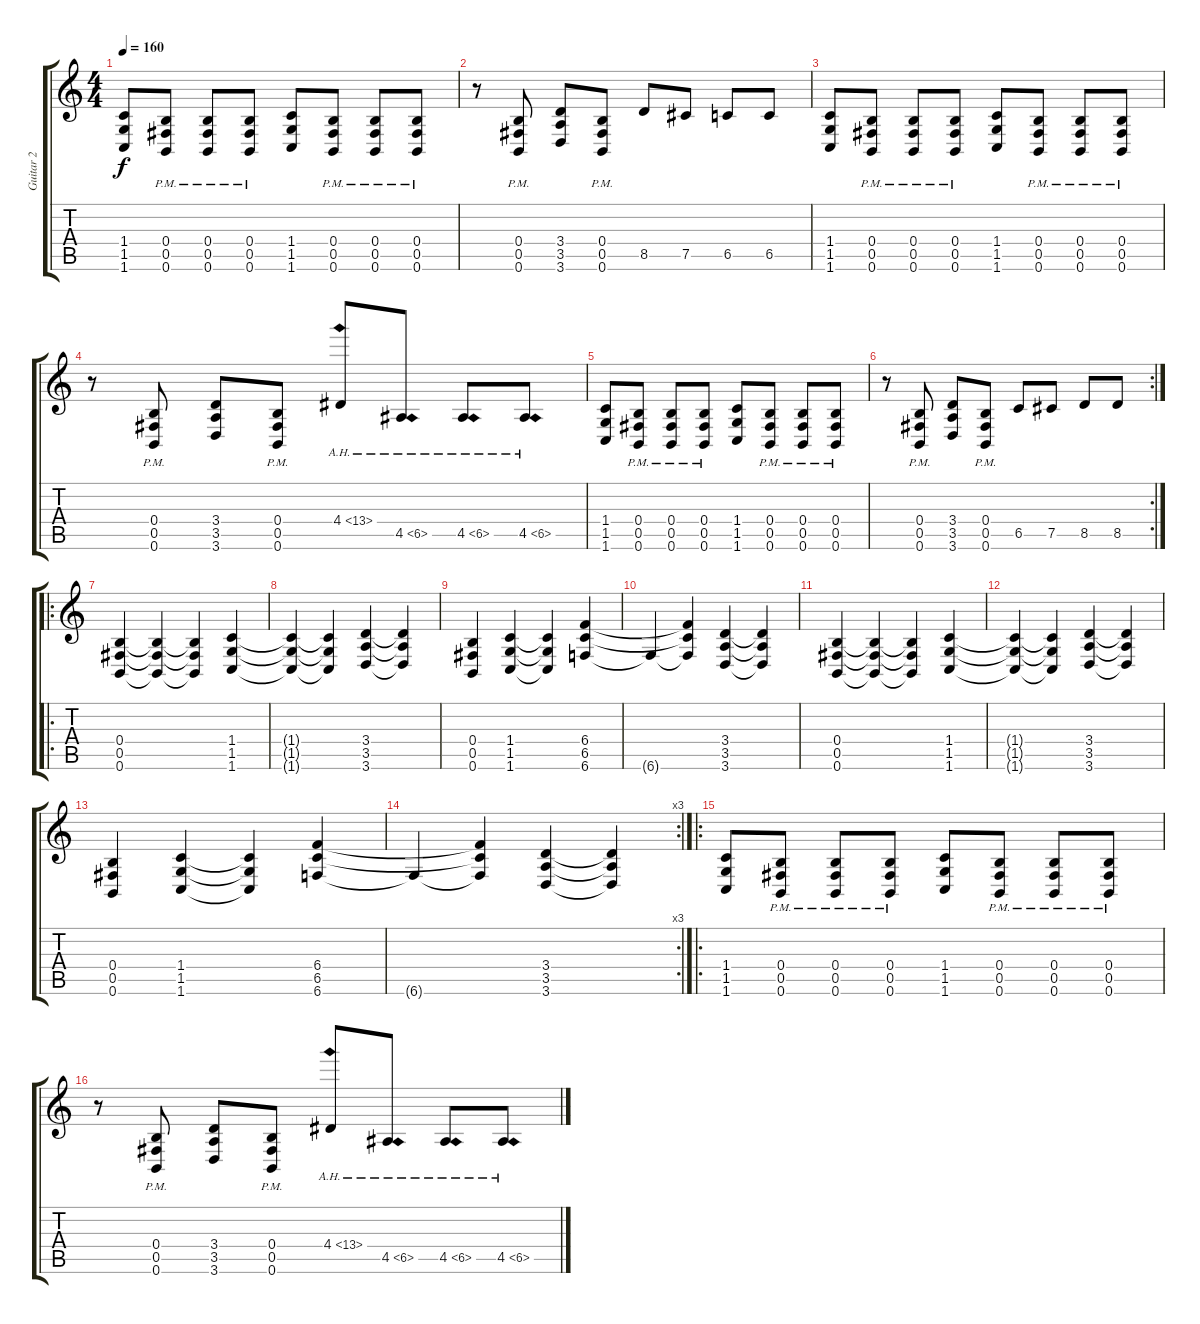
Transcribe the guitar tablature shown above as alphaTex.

\track ("Guitar 2" "Guitar 2") {instrument distortionguitar}
\staff {score tabs}
\tuning (Db4 Ab3 E3 B2 Gb2 B1) {hide}
\ts (4 4)
\tempo 160
\clef g2
\ks c
(1.4 1.5 1.6).8{dy f} (0.4 0.5 0.6{pm}).8 (0.4 0.5 0.6{pm}).8 (0.4 0.5 0.6{pm}).8 (1.4 1.5 1.6).8 (0.4 0.5 0.6{pm}).8 (0.4 0.5 0.6{pm}).8 (0.4 0.5 0.6{pm}).8 |
r.8 (0.4 0.5 0.6{pm}).8 (3.4 3.5 3.6).8 (0.4 0.5 0.6{pm}).8 8.5.8 7.5.8 6.5.8 6.5.8 |
(1.4 1.5 1.6).8 (0.4 0.5 0.6{pm}).8 (0.4 0.5 0.6{pm}).8 (0.4 0.5 0.6{pm}).8 (1.4 1.5 1.6).8 (0.4 0.5 0.6{pm}).8 (0.4 0.5 0.6{pm}).8 (0.4 0.5 0.6{pm}).8 |
r.8 (0.4 0.5 0.6{pm}).8 (3.4 3.5 3.6).8 (0.4 0.5 0.6{pm}).8 4.4{ah 9}.8 4.5{ah 2}.8 4.5{ah 2}.8 4.5{ah 2}.8 |
(1.4 1.5 1.6).8 (0.4 0.5 0.6{pm}).8 (0.4 0.5 0.6{pm}).8 (0.4 0.5 0.6{pm}).8 (1.4 1.5 1.6).8 (0.4 0.5 0.6{pm}).8 (0.4 0.5 0.6{pm}).8 (0.4 0.5 0.6{pm}).8 |
\rc 2
r.8 (0.4 0.5 0.6{pm}).8 (3.4 3.5 3.6).8 (0.4 0.5 0.6{pm}).8 6.5.8 7.5.8 8.5.8 8.5.8 |
\ro
(0.4 0.5 0.6).4 (0.4{t} 0.5{t} 0.6{t}).4 (0.4{t} 0.5{t} 0.6{t}).4 (1.4 1.5 1.6).4 |
(1.4{t} 1.5{t} 1.6{t}).4 (1.4{t} 1.5{t} 1.6{t}).4 (3.4 3.5 3.6).4 (3.4{t} 3.5{t} 3.6{t}).4 |
(0.4 0.5 0.6).4 (1.4 1.5 1.6).4 (1.4{t} 1.5{t} 1.6{t}).4 (6.4 6.5 6.6).4 |
6.6{t}.4 (6.4{t} 6.5{t} 6.6{t}).4 (3.4 3.5 3.6).4 (3.4{t} 3.5{t} 3.6{t}).4 |
(0.4 0.5 0.6).4 (0.4{t} 0.5{t} 0.6{t}).4 (0.4{t} 0.5{t} 0.6{t}).4 (1.4 1.5 1.6).4 |
(1.4{t} 1.5{t} 1.6{t}).4 (1.4{t} 1.5{t} 1.6{t}).4 (3.4 3.5 3.6).4 (3.4{t} 3.5{t} 3.6{t}).4 |
(0.4 0.5 0.6).4 (1.4 1.5 1.6).4 (1.4{t} 1.5{t} 1.6{t}).4 (6.4 6.5 6.6).4 |
\rc 3
6.6{t}.4 (6.4{t} 6.5{t} 6.6{t}).4 (3.4 3.5 3.6).4 (3.4{t} 3.5{t} 3.6{t}).4 |
\ro
(1.4 1.5 1.6).8 (0.4 0.5 0.6{pm}).8 (0.4 0.5 0.6{pm}).8 (0.4 0.5 0.6{pm}).8 (1.4 1.5 1.6).8 (0.4 0.5 0.6{pm}).8 (0.4 0.5 0.6{pm}).8 (0.4 0.5 0.6{pm}).8 |
r.8 (0.4 0.5 0.6{pm}).8 (3.4 3.5 3.6).8 (0.4 0.5 0.6{pm}).8 4.4{ah 9}.8 4.5{ah 2}.8 4.5{ah 2}.8 4.5{ah 2}.8
